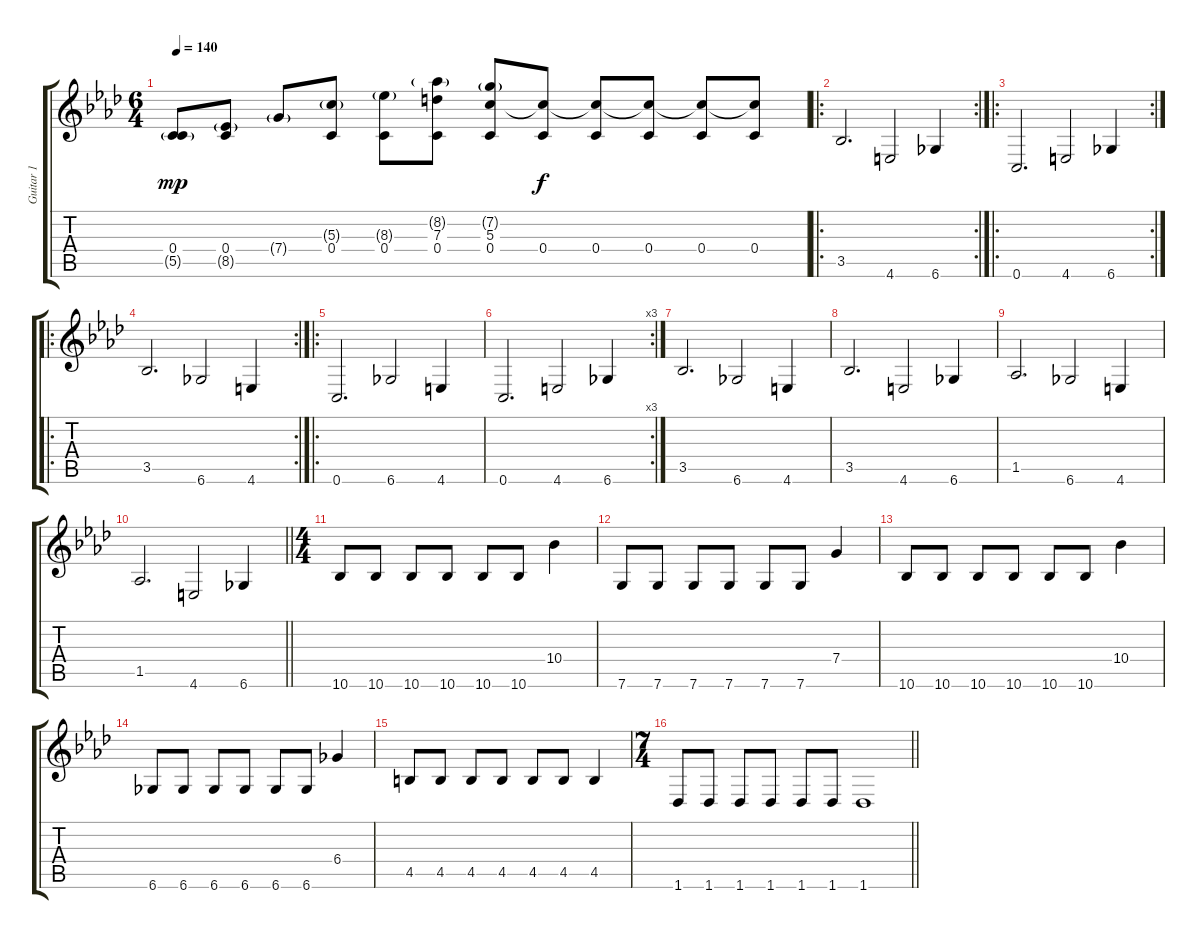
\track ("Guitar 1" "Guitar 1") {instrument overdrivenguitar}
\staff {score tabs}
\tuning (E4 C4 G3 C3 G2 C2) {hide}
\ts (6 4)
\tempo 140
\clef g2
\ks ab
(0.4 5.5{g}).8{dy mp} (0.4 8.5{g}).8 7.4{g}.8 (5.3{g} 0.4).8 (8.3{g} 0.4).8 (8.2{g} 7.3 0.4).8 (7.2{g} 5.3 0.4).8 (5.3{t} 0.4).8{dy f} (5.3{t} 0.4).8 (5.3{t} 0.4).8 (5.3{t} 0.4).8 (5.3{t} 0.4).8 |
\ro
\rc 2
3.5.2{d} 4.6.2 6.6.4 |
\ro
\rc 2
0.6.2{d} 4.6.2 6.6.4 |
\ro
\rc 2
3.5.2{d} 6.6.2 4.6.4 |
\ro
0.6.2{d} 6.6.2 4.6.4 |
\rc 3
0.6.2{d} 4.6.2 6.6.4 |
3.5.2{d} 6.6.2 4.6.4 |
3.5.2{d} 4.6.2 6.6.4 |
1.5.2{d} 6.6.2 4.6.4 |
\barLineRight lightlight
1.5.2{d} 4.6.2 6.6.4 |
\ts (4 4)
10.6.8 10.6.8 10.6.8 10.6.8 10.6.8 10.6.8 10.4.4 |
7.6.8 7.6.8 7.6.8 7.6.8 7.6.8 7.6.8 7.4.4 |
10.6.8 10.6.8 10.6.8 10.6.8 10.6.8 10.6.8 10.4.4 |
6.6.8 6.6.8 6.6.8 6.6.8 6.6.8 6.6.8 6.4.4 |
4.5.8 4.5.8 4.5.8 4.5.8 4.5.8 4.5.8 4.5.4 |
\ts (7 4)
\barLineRight lightlight
1.6.8 1.6.8 1.6.8 1.6.8 1.6.8 1.6.8 1.6.1
